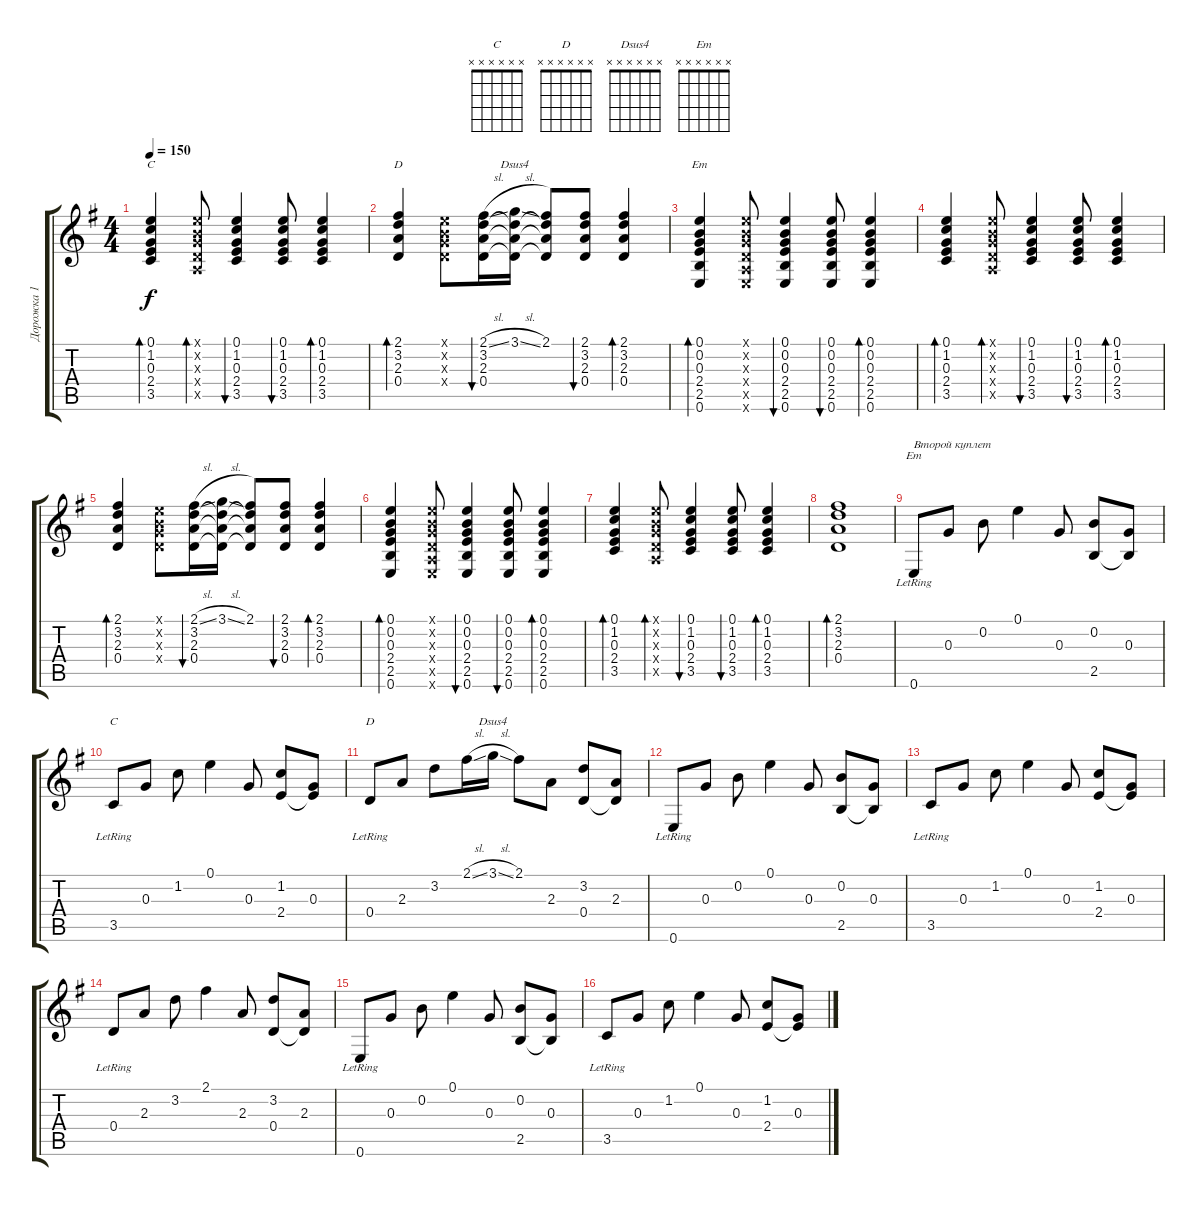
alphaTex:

\track ("Дорожка 1" "Дорожка 1") {instrument acousticguitarsteel}
\staff {score tabs}
\tuning (E4 B3 G3 D3 A2 E2) {hide}
\chord ("C" 0 1 0 2 3 x)
\chord ("D" 2 3 2 0 x x) {barre 2}
\chord ("Dsus4" 3 3 2 0 x x) {barre 3}
\chord ("Em" 0 0 0 2 2 0)
\chord ("Em" x x x x x x)
\chord ("C" x x x x x x)
\chord ("D" x x x x x x)
\chord ("Dsus4" x x x x x x)
\ts (4 4)
\tempo 150
\clef g2
\ks eminor
(0.1 1.2 0.3 2.4 3.5).4{bd 60 ch "C" dy f} (0.1{x} 0.2{x} 0.3{x} 0.4{x} 0.5{x}).8{bd 60} (0.1 1.2 0.3 2.4 3.5).4{bu 60} (0.1 1.2 0.3 2.4 3.5).8{bu 60} (0.1 1.2 0.3 2.4 3.5).4{bd 60} |
(2.1 3.2 2.3 0.4).4{bd 60 ch "D"} (0.1{x} 0.2{x} 0.3{x} 0.4{x}).8 (2.1{sl} 3.2 2.3 0.4).16{bu 60} (3.1{sl} 3.2{t} 2.3{t} 0.4{t}).16{ch "Dsus4"} (2.1 3.2{t} 2.3{t} 0.4{t}).8 (2.1 3.2 2.3 0.4).8{bu 60} (2.1 3.2 2.3 0.4).4{bd 60} |
(0.1 0.2 0.3 2.4 2.5 0.6).4{bd 60 ch "Em"} (0.1{x} 0.2{x} 0.3{x} 0.4{x} 0.5{x} 0.6{x}).8 (0.1 0.2 0.3 2.4 2.5 0.6).4{bu 60} (0.1 0.2 0.3 2.4 2.5 0.6).8{bu 60} (0.1 0.2 0.3 2.4 2.5 0.6).4{bd 60} |
(0.1 1.2 0.3 2.4 3.5).4{bd 60} (0.1{x} 0.2{x} 0.3{x} 0.4{x} 0.5{x}).8{bd 60} (0.1 1.2 0.3 2.4 3.5).4{bu 60} (0.1 1.2 0.3 2.4 3.5).8{bu 60} (0.1 1.2 0.3 2.4 3.5).4{bd 60} |
(2.1 3.2 2.3 0.4).4{bd 60} (0.1{x} 0.2{x} 0.3{x} 0.4{x}).8 (2.1{sl} 3.2 2.3 0.4).16{bu 60} (3.1{sl} 3.2{t} 2.3{t} 0.4{t}).16 (2.1 3.2{t} 2.3{t} 0.4{t}).8 (2.1 3.2 2.3 0.4).8{bu 60} (2.1 3.2 2.3 0.4).4{bd 60} |
(0.1 0.2 0.3 2.4 2.5 0.6).4{bd 60} (0.1{x} 0.2{x} 0.3{x} 0.4{x} 0.5{x} 0.6{x}).8 (0.1 0.2 0.3 2.4 2.5 0.6).4{bu 60} (0.1 0.2 0.3 2.4 2.5 0.6).8{bu 60} (0.1 0.2 0.3 2.4 2.5 0.6).4{bd 60} |
(0.1 1.2 0.3 2.4 3.5).4{bd 60} (0.1{x} 0.2{x} 0.3{x} 0.4{x} 0.5{x}).8{bd 60} (0.1 1.2 0.3 2.4 3.5).4{bu 60} (0.1 1.2 0.3 2.4 3.5).8{bu 60} (0.1 1.2 0.3 2.4 3.5).4{bd 60} |
(2.1 3.2 2.3 0.4).1{bd 60} |
0.6{lr}.8{ch "Em" txt "Второй куплет"} 0.3.8 0.2.8 0.1.4 0.3.8 (0.2 2.5).8 (0.3 2.5{t}).8 |
3.5{lr}.8{ch "C"} 0.3.8 1.2.8 0.1.4 0.3.8 (1.2 2.4).8 (0.3 2.4{t}).8 |
0.4{lr}.8{ch "D"} 2.3.8 3.2.8 2.1{sl}.16 3.1{sl}.16{ch "Dsus4"} 2.1.8 2.3.8 (3.2 0.4).8 (2.3 0.4{t}).8 |
0.6{lr}.8 0.3.8 0.2.8 0.1.4 0.3.8 (0.2 2.5).8 (0.3 2.5{t}).8 |
3.5{lr}.8 0.3.8 1.2.8 0.1.4 0.3.8 (1.2 2.4).8 (0.3 2.4{t}).8 |
0.4{lr}.8 2.3.8 3.2.8 2.1.4 2.3.8 (3.2 0.4).8 (2.3 0.4{t}).8 |
0.6{lr}.8 0.3.8 0.2.8 0.1.4 0.3.8 (0.2 2.5).8 (0.3 2.5{t}).8 |
3.5{lr}.8 0.3.8 1.2.8 0.1.4 0.3.8 (1.2 2.4).8 (0.3 2.4{t}).8
